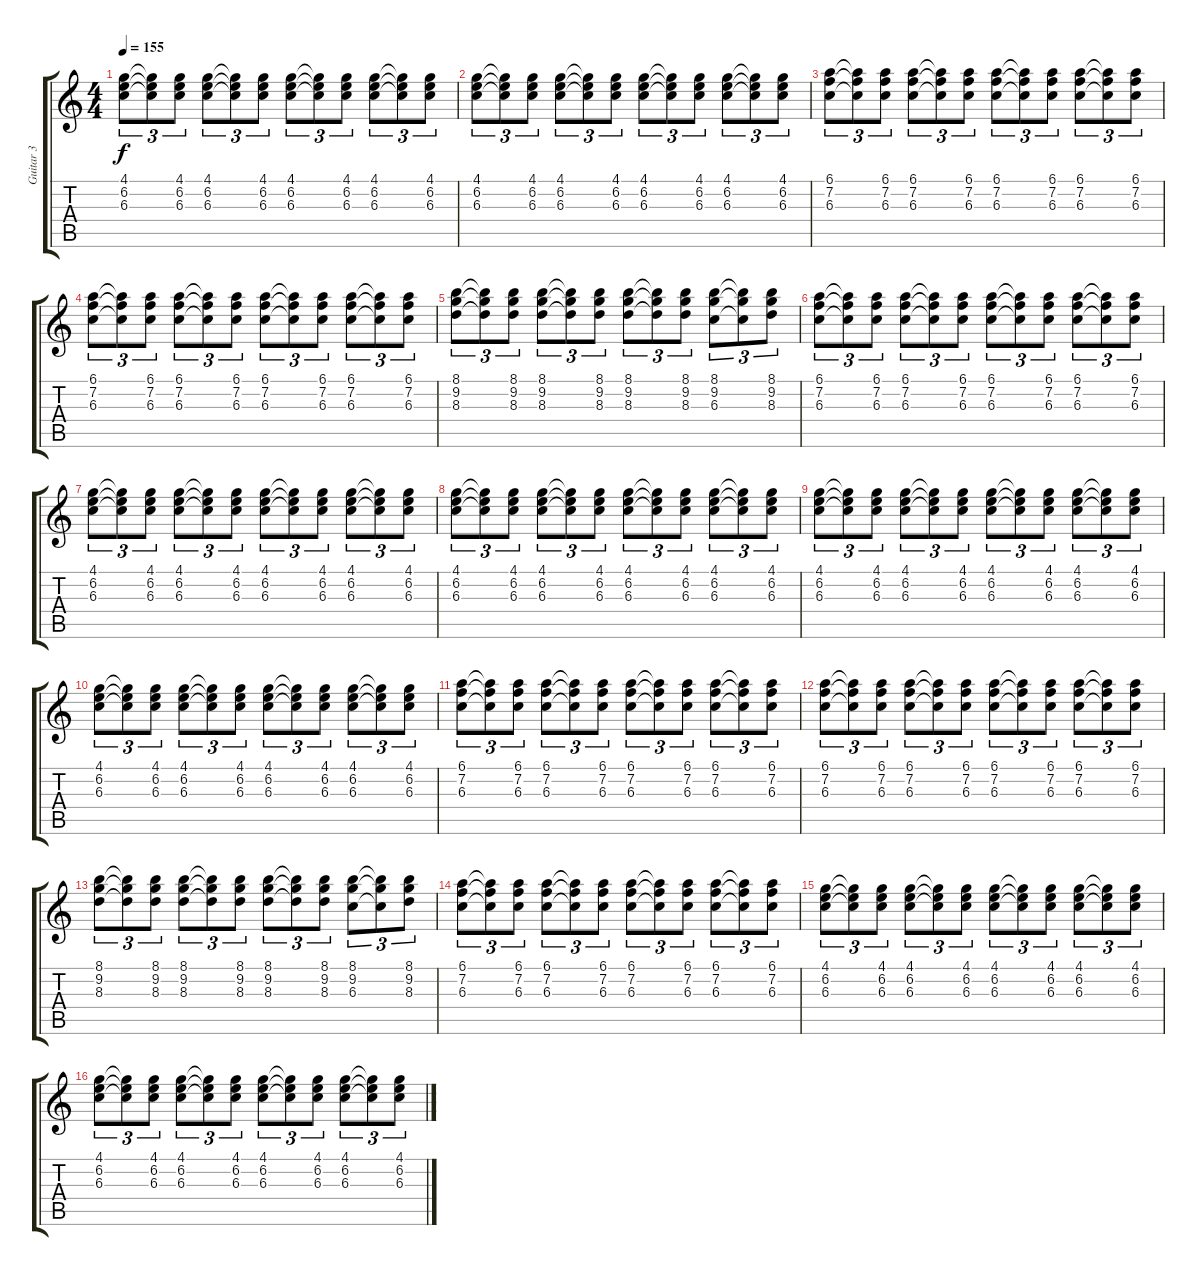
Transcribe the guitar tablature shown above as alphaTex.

\track ("Guitar 3" "Guitar 3") {instrument acousticguitarnylon}
\staff {score tabs}
\tuning (Eb4 Bb3 Gb3 Db3 Ab2 Eb2) {hide}
\ts (4 4)
\tempo 155
\clef g2
\ks c
(4.1 6.2 6.3).8{tu (3 2) dy f instrument acousticguitarnylon} (4.1{t} 6.2{t} 6.3{t}).8{tu (3 2)} (4.1 6.2 6.3).8{tu (3 2)} (4.1 6.2 6.3).8{tu (3 2)} (4.1{t} 6.2{t} 6.3{t}).8{tu (3 2)} (4.1 6.2 6.3).8{tu (3 2)} (4.1 6.2 6.3).8{tu (3 2)} (4.1{t} 6.2{t} 6.3{t}).8{tu (3 2)} (4.1 6.2 6.3).8{tu (3 2)} (4.1 6.2 6.3).8{tu (3 2)} (4.1{t} 6.2{t} 6.3{t}).8{tu (3 2)} (4.1 6.2 6.3).8{tu (3 2)} |
(4.1 6.2 6.3).8{tu (3 2)} (4.1{t} 6.2{t} 6.3{t}).8{tu (3 2)} (4.1 6.2 6.3).8{tu (3 2)} (4.1 6.2 6.3).8{tu (3 2)} (4.1{t} 6.2{t} 6.3{t}).8{tu (3 2)} (4.1 6.2 6.3).8{tu (3 2)} (4.1 6.2 6.3).8{tu (3 2)} (4.1{t} 6.2{t} 6.3{t}).8{tu (3 2)} (4.1 6.2 6.3).8{tu (3 2)} (4.1 6.2 6.3).8{tu (3 2)} (4.1{t} 6.2{t} 6.3{t}).8{tu (3 2)} (4.1 6.2 6.3).8{tu (3 2)} |
(6.1 7.2 6.3).8{tu (3 2)} (6.1{t} 7.2{t} 6.3{t}).8{tu (3 2)} (6.1 7.2 6.3).8{tu (3 2)} (6.1 7.2 6.3).8{tu (3 2)} (6.1{t} 7.2{t} 6.3{t}).8{tu (3 2)} (6.1 7.2 6.3).8{tu (3 2)} (6.1 7.2 6.3).8{tu (3 2)} (6.1{t} 7.2{t} 6.3{t}).8{tu (3 2)} (6.1 7.2 6.3).8{tu (3 2)} (6.1 7.2 6.3).8{tu (3 2)} (6.1{t} 7.2{t} 6.3{t}).8{tu (3 2)} (6.1 7.2 6.3).8{tu (3 2)} |
(6.1 7.2 6.3).8{tu (3 2)} (6.1{t} 7.2{t} 6.3{t}).8{tu (3 2)} (6.1 7.2 6.3).8{tu (3 2)} (6.1 7.2 6.3).8{tu (3 2)} (6.1{t} 7.2{t} 6.3{t}).8{tu (3 2)} (6.1 7.2 6.3).8{tu (3 2)} (6.1 7.2 6.3).8{tu (3 2)} (6.1{t} 7.2{t} 6.3{t}).8{tu (3 2)} (6.1 7.2 6.3).8{tu (3 2)} (6.1 7.2 6.3).8{tu (3 2)} (6.1{t} 7.2{t} 6.3{t}).8{tu (3 2)} (6.1 7.2 6.3).8{tu (3 2)} |
(8.1 9.2 8.3).8{tu (3 2)} (8.1{t} 9.2{t} 8.3{t}).8{tu (3 2)} (8.1 9.2 8.3).8{tu (3 2)} (8.1 9.2 8.3).8{tu (3 2)} (8.1{t} 9.2{t} 8.3{t}).8{tu (3 2)} (8.1 9.2 8.3).8{tu (3 2)} (8.1 9.2 8.3).8{tu (3 2)} (8.1{t} 9.2{t} 8.3{t}).8{tu (3 2)} (8.1 9.2 8.3).8{tu (3 2)} (8.1 9.2 6.3).8{tu (3 2)} (8.1{t} 9.2{t} 6.3{t}).8{tu (3 2)} (8.1 9.2 8.3).8{tu (3 2)} |
(6.1 7.2 6.3).8{tu (3 2)} (6.1{t} 7.2{t} 6.3{t}).8{tu (3 2)} (6.1 7.2 6.3).8{tu (3 2)} (6.1 7.2 6.3).8{tu (3 2)} (6.1{t} 7.2{t} 6.3{t}).8{tu (3 2)} (6.1 7.2 6.3).8{tu (3 2)} (6.1 7.2 6.3).8{tu (3 2)} (6.1{t} 7.2{t} 6.3{t}).8{tu (3 2)} (6.1 7.2 6.3).8{tu (3 2)} (6.1 7.2 6.3).8{tu (3 2)} (6.1{t} 7.2{t} 6.3{t}).8{tu (3 2)} (6.1 7.2 6.3).8{tu (3 2)} |
(4.1 6.2 6.3).8{tu (3 2)} (4.1{t} 6.2{t} 6.3{t}).8{tu (3 2)} (4.1 6.2 6.3).8{tu (3 2)} (4.1 6.2 6.3).8{tu (3 2)} (4.1{t} 6.2{t} 6.3{t}).8{tu (3 2)} (4.1 6.2 6.3).8{tu (3 2)} (4.1 6.2 6.3).8{tu (3 2)} (4.1{t} 6.2{t} 6.3{t}).8{tu (3 2)} (4.1 6.2 6.3).8{tu (3 2)} (4.1 6.2 6.3).8{tu (3 2)} (4.1{t} 6.2{t} 6.3{t}).8{tu (3 2)} (4.1 6.2 6.3).8{tu (3 2)} |
(4.1 6.2 6.3).8{tu (3 2)} (4.1{t} 6.2{t} 6.3{t}).8{tu (3 2)} (4.1 6.2 6.3).8{tu (3 2)} (4.1 6.2 6.3).8{tu (3 2)} (4.1{t} 6.2{t} 6.3{t}).8{tu (3 2)} (4.1 6.2 6.3).8{tu (3 2)} (4.1 6.2 6.3).8{tu (3 2)} (4.1{t} 6.2{t} 6.3{t}).8{tu (3 2)} (4.1 6.2 6.3).8{tu (3 2)} (4.1 6.2 6.3).8{tu (3 2)} (4.1{t} 6.2{t} 6.3{t}).8{tu (3 2)} (4.1 6.2 6.3).8{tu (3 2)} |
(4.1 6.2 6.3).8{tu (3 2)} (4.1{t} 6.2{t} 6.3{t}).8{tu (3 2)} (4.1 6.2 6.3).8{tu (3 2)} (4.1 6.2 6.3).8{tu (3 2)} (4.1{t} 6.2{t} 6.3{t}).8{tu (3 2)} (4.1 6.2 6.3).8{tu (3 2)} (4.1 6.2 6.3).8{tu (3 2)} (4.1{t} 6.2{t} 6.3{t}).8{tu (3 2)} (4.1 6.2 6.3).8{tu (3 2)} (4.1 6.2 6.3).8{tu (3 2)} (4.1{t} 6.2{t} 6.3{t}).8{tu (3 2)} (4.1 6.2 6.3).8{tu (3 2)} |
(4.1 6.2 6.3).8{tu (3 2)} (4.1{t} 6.2{t} 6.3{t}).8{tu (3 2)} (4.1 6.2 6.3).8{tu (3 2)} (4.1 6.2 6.3).8{tu (3 2)} (4.1{t} 6.2{t} 6.3{t}).8{tu (3 2)} (4.1 6.2 6.3).8{tu (3 2)} (4.1 6.2 6.3).8{tu (3 2)} (4.1{t} 6.2{t} 6.3{t}).8{tu (3 2)} (4.1 6.2 6.3).8{tu (3 2)} (4.1 6.2 6.3).8{tu (3 2)} (4.1{t} 6.2{t} 6.3{t}).8{tu (3 2)} (4.1 6.2 6.3).8{tu (3 2)} |
(6.1 7.2 6.3).8{tu (3 2)} (6.1{t} 7.2{t} 6.3{t}).8{tu (3 2)} (6.1 7.2 6.3).8{tu (3 2)} (6.1 7.2 6.3).8{tu (3 2)} (6.1{t} 7.2{t} 6.3{t}).8{tu (3 2)} (6.1 7.2 6.3).8{tu (3 2)} (6.1 7.2 6.3).8{tu (3 2)} (6.1{t} 7.2{t} 6.3{t}).8{tu (3 2)} (6.1 7.2 6.3).8{tu (3 2)} (6.1 7.2 6.3).8{tu (3 2)} (6.1{t} 7.2{t} 6.3{t}).8{tu (3 2)} (6.1 7.2 6.3).8{tu (3 2)} |
(6.1 7.2 6.3).8{tu (3 2)} (6.1{t} 7.2{t} 6.3{t}).8{tu (3 2)} (6.1 7.2 6.3).8{tu (3 2)} (6.1 7.2 6.3).8{tu (3 2)} (6.1{t} 7.2{t} 6.3{t}).8{tu (3 2)} (6.1 7.2 6.3).8{tu (3 2)} (6.1 7.2 6.3).8{tu (3 2)} (6.1{t} 7.2{t} 6.3{t}).8{tu (3 2)} (6.1 7.2 6.3).8{tu (3 2)} (6.1 7.2 6.3).8{tu (3 2)} (6.1{t} 7.2{t} 6.3{t}).8{tu (3 2)} (6.1 7.2 6.3).8{tu (3 2)} |
(8.1 9.2 8.3).8{tu (3 2)} (8.1{t} 9.2{t} 8.3{t}).8{tu (3 2)} (8.1 9.2 8.3).8{tu (3 2)} (8.1 9.2 8.3).8{tu (3 2)} (8.1{t} 9.2{t} 8.3{t}).8{tu (3 2)} (8.1 9.2 8.3).8{tu (3 2)} (8.1 9.2 8.3).8{tu (3 2)} (8.1{t} 9.2{t} 8.3{t}).8{tu (3 2)} (8.1 9.2 8.3).8{tu (3 2)} (8.1 9.2 6.3).8{tu (3 2)} (8.1{t} 9.2{t} 6.3{t}).8{tu (3 2)} (8.1 9.2 8.3).8{tu (3 2)} |
(6.1 7.2 6.3).8{tu (3 2)} (6.1{t} 7.2{t} 6.3{t}).8{tu (3 2)} (6.1 7.2 6.3).8{tu (3 2)} (6.1 7.2 6.3).8{tu (3 2)} (6.1{t} 7.2{t} 6.3{t}).8{tu (3 2)} (6.1 7.2 6.3).8{tu (3 2)} (6.1 7.2 6.3).8{tu (3 2)} (6.1{t} 7.2{t} 6.3{t}).8{tu (3 2)} (6.1 7.2 6.3).8{tu (3 2)} (6.1 7.2 6.3).8{tu (3 2)} (6.1{t} 7.2{t} 6.3{t}).8{tu (3 2)} (6.1 7.2 6.3).8{tu (3 2)} |
(4.1 6.2 6.3).8{tu (3 2)} (4.1{t} 6.2{t} 6.3{t}).8{tu (3 2)} (4.1 6.2 6.3).8{tu (3 2)} (4.1 6.2 6.3).8{tu (3 2)} (4.1{t} 6.2{t} 6.3{t}).8{tu (3 2)} (4.1 6.2 6.3).8{tu (3 2)} (4.1 6.2 6.3).8{tu (3 2)} (4.1{t} 6.2{t} 6.3{t}).8{tu (3 2)} (4.1 6.2 6.3).8{tu (3 2)} (4.1 6.2 6.3).8{tu (3 2)} (4.1{t} 6.2{t} 6.3{t}).8{tu (3 2)} (4.1 6.2 6.3).8{tu (3 2)} |
(4.1 6.2 6.3).8{tu (3 2)} (4.1{t} 6.2{t} 6.3{t}).8{tu (3 2)} (4.1 6.2 6.3).8{tu (3 2)} (4.1 6.2 6.3).8{tu (3 2)} (4.1{t} 6.2{t} 6.3{t}).8{tu (3 2)} (4.1 6.2 6.3).8{tu (3 2)} (4.1 6.2 6.3).8{tu (3 2)} (4.1{t} 6.2{t} 6.3{t}).8{tu (3 2)} (4.1 6.2 6.3).8{tu (3 2)} (4.1 6.2 6.3).8{tu (3 2)} (4.1{t} 6.2{t} 6.3{t}).8{tu (3 2)} (4.1 6.2 6.3).8{tu (3 2)}
